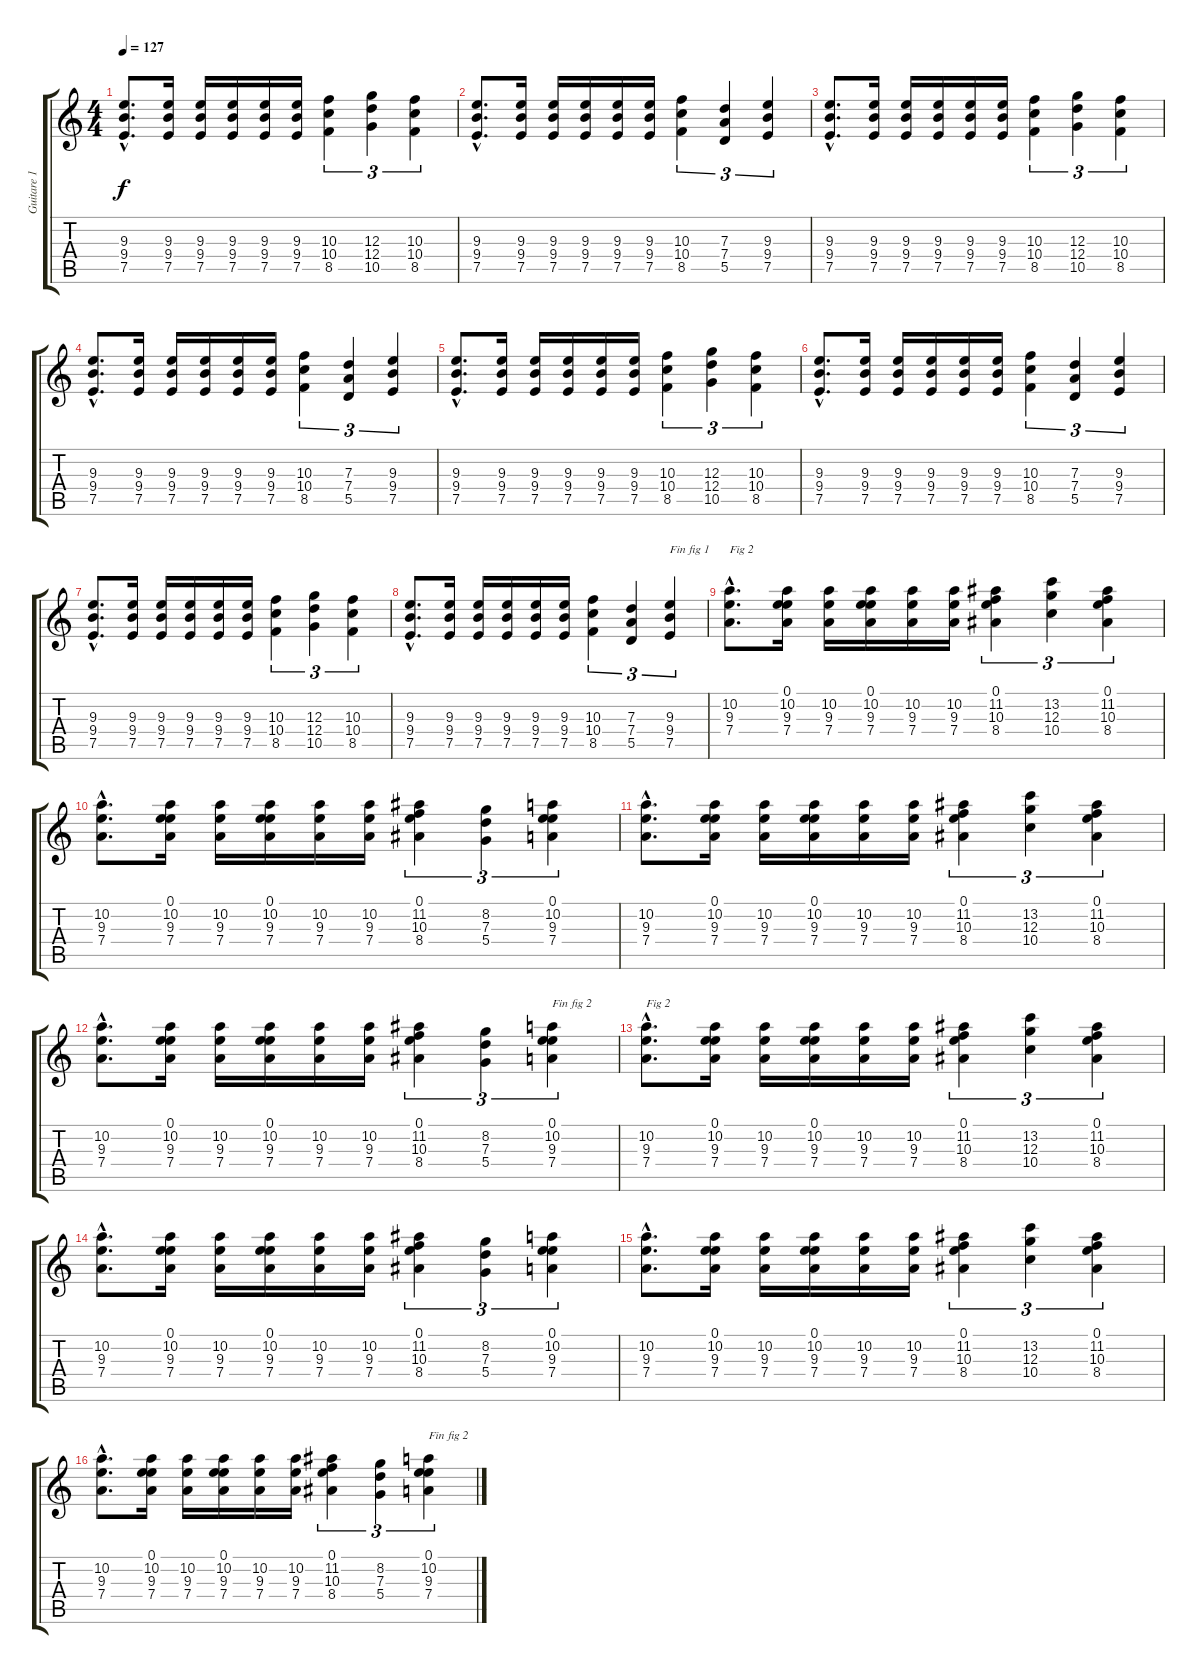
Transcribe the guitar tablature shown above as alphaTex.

\track ("Guitare 1" "Guitare 1") {instrument distortionguitar}
\staff {score tabs}
\tuning (E4 B3 G3 D3 A2 E2) {hide}
\ts (4 4)
\tempo 127
\clef g2
\ks c
(9.3{hac} 9.4{hac} 7.5{hac}).8{d dy f} (9.3 9.4 7.5).16 (9.3 9.4 7.5).16 (9.3 9.4 7.5).16 (9.3 9.4 7.5).16 (9.3 9.4 7.5).16 (10.3 10.4 8.5).4{tu (3 2)} (12.3 12.4 10.5).4{tu (3 2)} (10.3 10.4 8.5).4{tu (3 2)} |
(9.3{hac} 9.4{hac} 7.5{hac}).8{d} (9.3 9.4 7.5).16 (9.3 9.4 7.5).16 (9.3 9.4 7.5).16 (9.3 9.4 7.5).16 (9.3 9.4 7.5).16 (10.3 10.4 8.5).4{tu (3 2)} (7.3 7.4 5.5).4{tu (3 2)} (9.3 9.4 7.5).4{tu (3 2)} |
(9.3{hac} 9.4{hac} 7.5{hac}).8{d} (9.3 9.4 7.5).16 (9.3 9.4 7.5).16 (9.3 9.4 7.5).16 (9.3 9.4 7.5).16 (9.3 9.4 7.5).16 (10.3 10.4 8.5).4{tu (3 2)} (12.3 12.4 10.5).4{tu (3 2)} (10.3 10.4 8.5).4{tu (3 2)} |
(9.3{hac} 9.4{hac} 7.5{hac}).8{d} (9.3 9.4 7.5).16 (9.3 9.4 7.5).16 (9.3 9.4 7.5).16 (9.3 9.4 7.5).16 (9.3 9.4 7.5).16 (10.3 10.4 8.5).4{tu (3 2)} (7.3 7.4 5.5).4{tu (3 2)} (9.3 9.4 7.5).4{tu (3 2)} |
(9.3{hac} 9.4{hac} 7.5{hac}).8{d} (9.3 9.4 7.5).16 (9.3 9.4 7.5).16 (9.3 9.4 7.5).16 (9.3 9.4 7.5).16 (9.3 9.4 7.5).16 (10.3 10.4 8.5).4{tu (3 2)} (12.3 12.4 10.5).4{tu (3 2)} (10.3 10.4 8.5).4{tu (3 2)} |
(9.3{hac} 9.4{hac} 7.5{hac}).8{d} (9.3 9.4 7.5).16 (9.3 9.4 7.5).16 (9.3 9.4 7.5).16 (9.3 9.4 7.5).16 (9.3 9.4 7.5).16 (10.3 10.4 8.5).4{tu (3 2)} (7.3 7.4 5.5).4{tu (3 2)} (9.3 9.4 7.5).4{tu (3 2)} |
(9.3{hac} 9.4{hac} 7.5{hac}).8{d} (9.3 9.4 7.5).16 (9.3 9.4 7.5).16 (9.3 9.4 7.5).16 (9.3 9.4 7.5).16 (9.3 9.4 7.5).16 (10.3 10.4 8.5).4{tu (3 2)} (12.3 12.4 10.5).4{tu (3 2)} (10.3 10.4 8.5).4{tu (3 2)} |
(9.3{hac} 9.4{hac} 7.5{hac}).8{d} (9.3 9.4 7.5).16 (9.3 9.4 7.5).16 (9.3 9.4 7.5).16 (9.3 9.4 7.5).16 (9.3 9.4 7.5).16 (10.3 10.4 8.5).4{tu (3 2)} (7.3 7.4 5.5).4{tu (3 2)} (9.3 9.4 7.5).4{tu (3 2) txt "Fin fig 1"} |
(10.2{hac} 9.3{hac} 7.4{hac}).8{d txt "Fig 2"} (0.1 10.2 9.3 7.4).16 (10.2 9.3 7.4).16 (0.1 10.2 9.3 7.4).16 (10.2 9.3 7.4).16 (10.2 9.3 7.4).16 (0.1 11.2 10.3 8.4).4{tu (3 2)} (13.2 12.3 10.4).4{tu (3 2)} (0.1 11.2 10.3 8.4).4{tu (3 2)} |
(10.2{hac} 9.3{hac} 7.4{hac}).8{d} (0.1 10.2 9.3 7.4).16 (10.2 9.3 7.4).16 (0.1 10.2 9.3 7.4).16 (10.2 9.3 7.4).16 (10.2 9.3 7.4).16 (0.1 11.2 10.3 8.4).4{tu (3 2)} (8.2 7.3 5.4).4{tu (3 2)} (0.1 10.2 9.3 7.4).4{tu (3 2)} |
(10.2{hac} 9.3{hac} 7.4{hac}).8{d} (0.1 10.2 9.3 7.4).16 (10.2 9.3 7.4).16 (0.1 10.2 9.3 7.4).16 (10.2 9.3 7.4).16 (10.2 9.3 7.4).16 (0.1 11.2 10.3 8.4).4{tu (3 2)} (13.2 12.3 10.4).4{tu (3 2)} (0.1 11.2 10.3 8.4).4{tu (3 2)} |
(10.2{hac} 9.3{hac} 7.4{hac}).8{d} (0.1 10.2 9.3 7.4).16 (10.2 9.3 7.4).16 (0.1 10.2 9.3 7.4).16 (10.2 9.3 7.4).16 (10.2 9.3 7.4).16 (0.1 11.2 10.3 8.4).4{tu (3 2)} (8.2 7.3 5.4).4{tu (3 2)} (0.1 10.2 9.3 7.4).4{tu (3 2) txt "Fin fig 2"} |
(10.2{hac} 9.3{hac} 7.4{hac}).8{d txt "Fig 2"} (0.1 10.2 9.3 7.4).16 (10.2 9.3 7.4).16 (0.1 10.2 9.3 7.4).16 (10.2 9.3 7.4).16 (10.2 9.3 7.4).16 (0.1 11.2 10.3 8.4).4{tu (3 2)} (13.2 12.3 10.4).4{tu (3 2)} (0.1 11.2 10.3 8.4).4{tu (3 2)} |
(10.2{hac} 9.3{hac} 7.4{hac}).8{d} (0.1 10.2 9.3 7.4).16 (10.2 9.3 7.4).16 (0.1 10.2 9.3 7.4).16 (10.2 9.3 7.4).16 (10.2 9.3 7.4).16 (0.1 11.2 10.3 8.4).4{tu (3 2)} (8.2 7.3 5.4).4{tu (3 2)} (0.1 10.2 9.3 7.4).4{tu (3 2)} |
(10.2{hac} 9.3{hac} 7.4{hac}).8{d} (0.1 10.2 9.3 7.4).16 (10.2 9.3 7.4).16 (0.1 10.2 9.3 7.4).16 (10.2 9.3 7.4).16 (10.2 9.3 7.4).16 (0.1 11.2 10.3 8.4).4{tu (3 2)} (13.2 12.3 10.4).4{tu (3 2)} (0.1 11.2 10.3 8.4).4{tu (3 2)} |
(10.2{hac} 9.3{hac} 7.4{hac}).8{d} (0.1 10.2 9.3 7.4).16 (10.2 9.3 7.4).16 (0.1 10.2 9.3 7.4).16 (10.2 9.3 7.4).16 (10.2 9.3 7.4).16 (0.1 11.2 10.3 8.4).4{tu (3 2)} (8.2 7.3 5.4).4{tu (3 2)} (0.1 10.2 9.3 7.4).4{tu (3 2) txt "Fin fig 2"}
